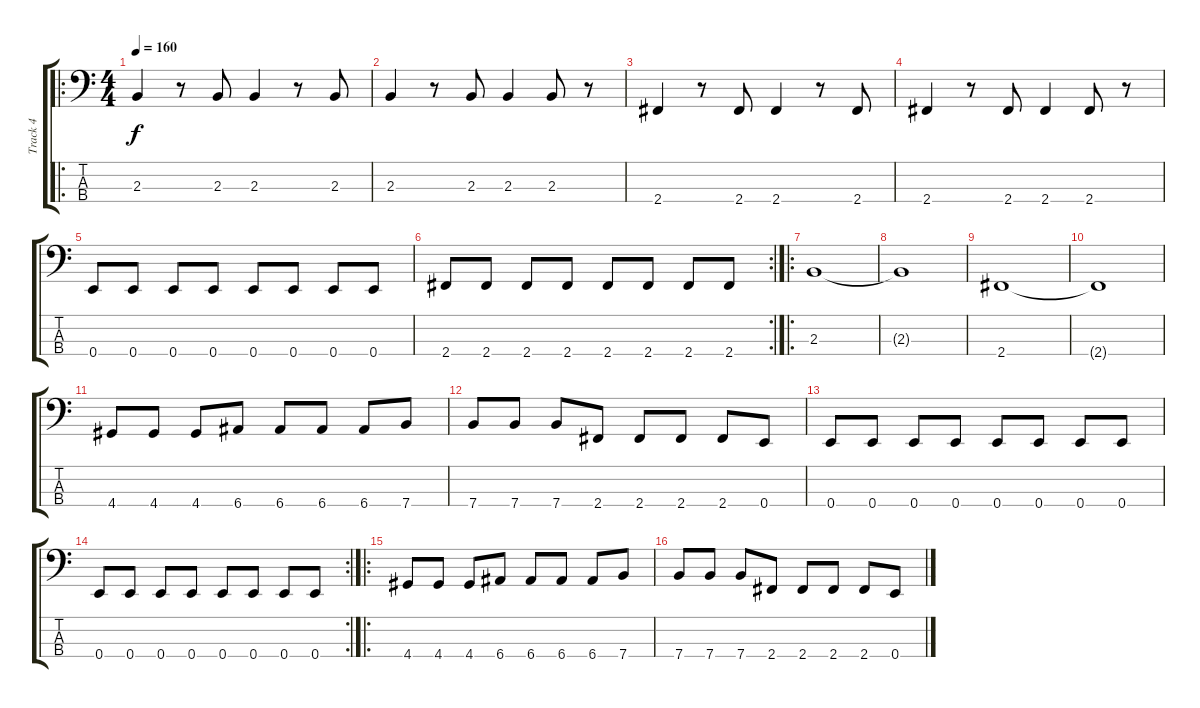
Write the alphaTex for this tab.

\track ("Track 4" "Track 4") {instrument electricbassfinger}
\staff {score tabs}
\tuning (G2 D2 A1 E1) {hide}
\ro
\ts (4 4)
\tempo 160
\clef f4
\ks c
2.3.4{dy f} r.8 2.3.8 2.3.4 r.8 2.3.8 |
2.3.4 r.8 2.3.8 2.3.4 2.3.8 r.8 |
2.4.4 r.8 2.4.8 2.4.4 r.8 2.4.8 |
2.4.4 r.8 2.4.8 2.4.4 2.4.8 r.8 |
0.4.8 0.4.8 0.4.8 0.4.8 0.4.8 0.4.8 0.4.8 0.4.8 |
\rc 2
2.4.8 2.4.8 2.4.8 2.4.8 2.4.8 2.4.8 2.4.8 2.4.8 |
\ro
2.3.1 |
2.3{t}.1 |
2.4.1 |
2.4{t}.1 |
4.4.8 4.4.8 4.4.8 6.4.8 6.4.8 6.4.8 6.4.8 7.4.8 |
7.4.8 7.4.8 7.4.8 2.4.8 2.4.8 2.4.8 2.4.8 0.4.8 |
0.4.8 0.4.8 0.4.8 0.4.8 0.4.8 0.4.8 0.4.8 0.4.8 |
\rc 2
0.4.8 0.4.8 0.4.8 0.4.8 0.4.8 0.4.8 0.4.8 0.4.8 |
\ro
4.4.8 4.4.8 4.4.8 6.4.8 6.4.8 6.4.8 6.4.8 7.4.8 |
7.4.8 7.4.8 7.4.8 2.4.8 2.4.8 2.4.8 2.4.8 0.4.8
